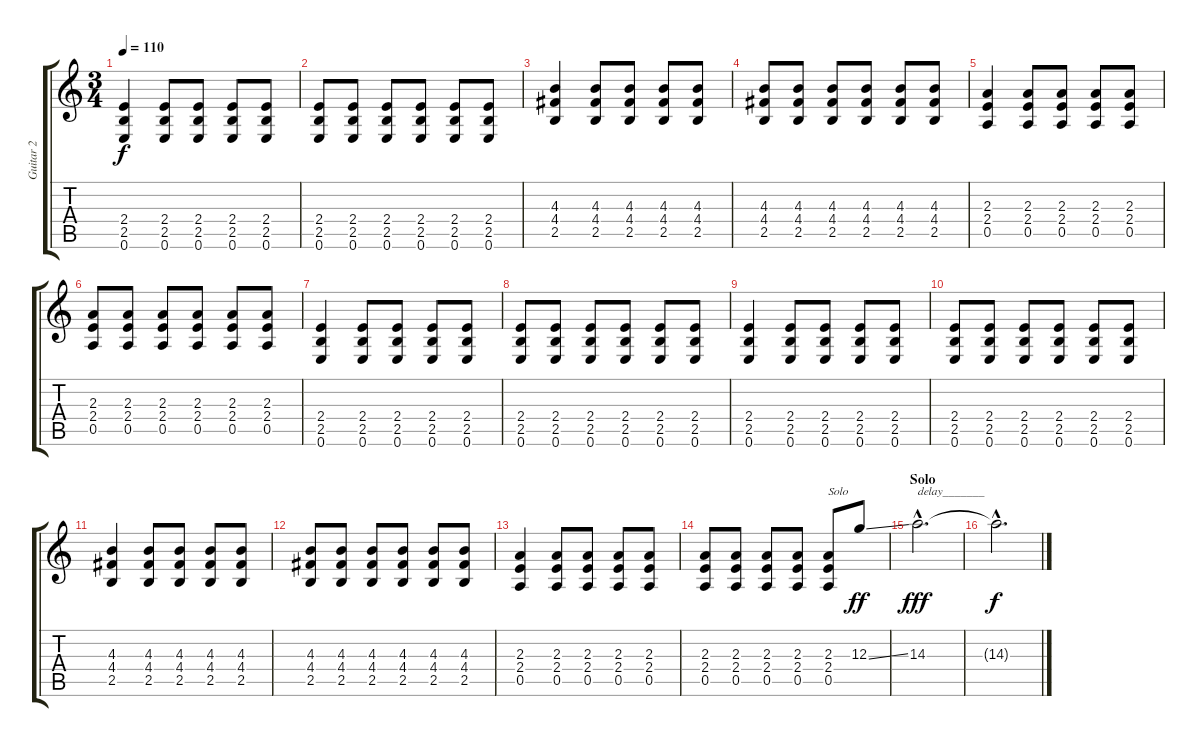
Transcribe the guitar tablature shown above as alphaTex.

\track ("Guitar 2" "Guitar 2") {instrument electricguitarclean}
\staff {score tabs}
\tuning (E4 B3 G3 D3 A2 E2) {hide}
\ts (3 4)
\tempo 110
\clef g2
\ks c
(2.4 2.5 0.6).4{dy f} (2.4 2.5 0.6).8 (2.4 2.5 0.6).8 (2.4 2.5 0.6).8 (2.4 2.5 0.6).8 |
(2.4 2.5 0.6).8 (2.4 2.5 0.6).8 (2.4 2.5 0.6).8 (2.4 2.5 0.6).8 (2.4 2.5 0.6).8 (2.4 2.5 0.6).8 |
(4.3 4.4 2.5).4 (4.3 4.4 2.5).8 (4.3 4.4 2.5).8 (4.3 4.4 2.5).8 (4.3 4.4 2.5).8 |
(4.3 4.4 2.5).8 (4.3 4.4 2.5).8 (4.3 4.4 2.5).8 (4.3 4.4 2.5).8 (4.3 4.4 2.5).8 (4.3 4.4 2.5).8 |
(2.3 2.4 0.5).4 (2.3 2.4 0.5).8 (2.3 2.4 0.5).8 (2.3 2.4 0.5).8 (2.3 2.4 0.5).8 |
(2.3 2.4 0.5).8 (2.3 2.4 0.5).8 (2.3 2.4 0.5).8 (2.3 2.4 0.5).8 (2.3 2.4 0.5).8 (2.3 2.4 0.5).8 |
(2.4 2.5 0.6).4 (2.4 2.5 0.6).8 (2.4 2.5 0.6).8 (2.4 2.5 0.6).8 (2.4 2.5 0.6).8 |
(2.4 2.5 0.6).8 (2.4 2.5 0.6).8 (2.4 2.5 0.6).8 (2.4 2.5 0.6).8 (2.4 2.5 0.6).8 (2.4 2.5 0.6).8 |
(2.4 2.5 0.6).4 (2.4 2.5 0.6).8 (2.4 2.5 0.6).8 (2.4 2.5 0.6).8 (2.4 2.5 0.6).8 |
(2.4 2.5 0.6).8 (2.4 2.5 0.6).8 (2.4 2.5 0.6).8 (2.4 2.5 0.6).8 (2.4 2.5 0.6).8 (2.4 2.5 0.6).8 |
(4.3 4.4 2.5).4 (4.3 4.4 2.5).8 (4.3 4.4 2.5).8 (4.3 4.4 2.5).8 (4.3 4.4 2.5).8 |
(4.3 4.4 2.5).8 (4.3 4.4 2.5).8 (4.3 4.4 2.5).8 (4.3 4.4 2.5).8 (4.3 4.4 2.5).8 (4.3 4.4 2.5).8 |
(2.3 2.4 0.5).4 (2.3 2.4 0.5).8 (2.3 2.4 0.5).8 (2.3 2.4 0.5).8 (2.3 2.4 0.5).8 |
(2.3 2.4 0.5).8 (2.3 2.4 0.5).8 (2.3 2.4 0.5).8 (2.3 2.4 0.5).8 (2.3 2.4 0.5).8{txt "Solo"} 12.3{ss}.8{dy ff volume 16 instrument distortionguitar} |
\section ("" "Solo")
14.3{hac}.2{d txt "delay_______" dy fff} |
14.3{hac t}.2{d dy f}
